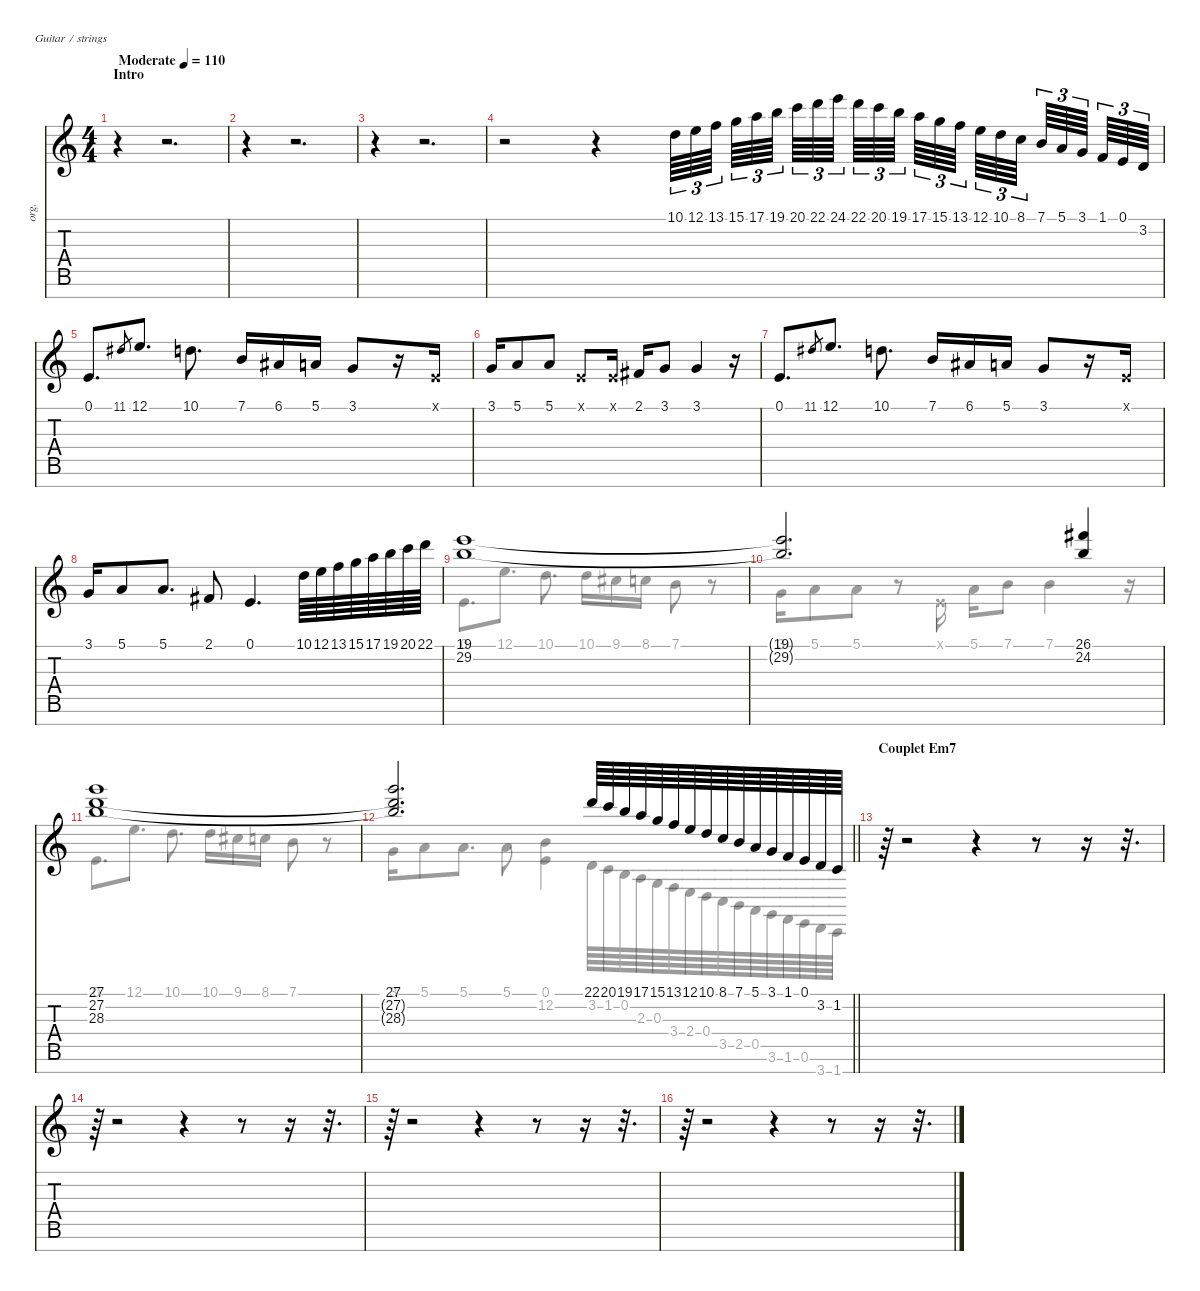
\defaultSystemsLayout 4
\hideDynamics
\bracketExtendMode nobrackets
\otherSystemsTrackNameOrientation horizontal
\track ("Michael" "org.") {instrument rockorgan}
\staff {score tabs}
\tuning (E4 B3 G3 D3 A2 E2 B1)
\voice
\ts (4 4)
\beaming (8 2 2 2 2)
\section ("" "Intro")
\tempo (110 "Moderate")
\clef g2
\ks c
r.4{dy f instrument rockorgan} r.2{d} |
r.4 r.2{d} |
r.4 r.2{d} |
r.2 r.4 10.1.64{tu (3 2)} 12.1.64{tu (3 2)} 13.1.64{tu (3 2)} 15.1.64{tu (3 2)} 17.1.64{tu (3 2)} 19.1.64{tu (3 2)} 20.1.64{tu (3 2)} 22.1.64{tu (3 2)} 24.1.64{tu (3 2)} 22.1.64{tu (3 2)} 20.1.64{tu (3 2)} 19.1.64{tu (3 2)} 17.1.64{tu (3 2)} 15.1.64{tu (3 2)} 13.1.64{tu (3 2)} 12.1.64{tu (3 2)} 10.1.64{tu (3 2)} 8.1.64{tu (3 2)} 7.1.64{tu (3 2)} 5.1.64{tu (3 2)} 3.1.64{tu (3 2)} 1.1.64{tu (3 2)} 0.1.64{tu (3 2)} 3.2.64{tu (3 2)} |
0.1.8{d} 11.1{acc #}.8{gr dy mp} 12.1.8{d dy f} 10.1.8{d} 7.1.16 6.1{acc #}.16 5.1.16 3.1.8 r.16 0.1{x}.16 |
3.1.16 5.1.8 5.1.8 0.1{x}.8 0.1{x}.16 2.1{acc #}.16 3.1.8 3.1.4 r.16 |
0.1.8{d} 11.1{acc #}.8{gr dy mp} 12.1.8{d dy f} 10.1.8{d} 7.1.16 6.1{acc #}.16 5.1.16 3.1.8 r.16 0.1{x}.16 |
3.1.16 5.1.8 5.1.8{d} 2.1{acc #}.8 0.1.4{d} 10.1.64 12.1.64 13.1.64 15.1.64 17.1.64 19.1.64 20.1.64 22.1.64 |
(19.1 29.2).1{dy mf} |
(19.1{t} 29.2{t}).2{d dy f} (26.1{acc #} 24.2).4{dy mf} |
(27.1 27.2 28.3).1 |
\barLineRight lightlight
(27.1 27.2{t} 28.3{t}).2{d dy f} 22.1.64 20.1.64 19.1.64 17.1.64 15.1.64 13.1.64 12.1.64 10.1.64 8.1.64 7.1.64 5.1.64 3.1.64 1.1.64 0.1.64 3.2.64 1.2.64 |
\section ("" "Couplet Em7")
r.64 r.2 r.4 r.8 r.16 r.32{d} |
r.64 r.2 r.4 r.8 r.16 r.32{d} |
r.64 r.2 r.4 r.8 r.16 r.32{d} |
r.64 r.2 r.4 r.8 r.16 r.32{d}
\voice
\clef g2
\ottava regular
\simile none
\ks c
|
|
|
|
|
|
|
|
0.1.8{d} 12.1.8{d} 10.1.8{d} 10.1.16 9.1{acc #}.16 8.1.16 7.1.8 r.8 |
3.1.16 5.1.8 5.1.8 r.8 0.1{x}.16{dy mf} 5.1.16{dy f} 7.1.8 7.1.4 r.16 |
0.1.8{d} 12.1.8{d} 10.1.8{d} 10.1.16 9.1{acc #}.16 8.1.16 7.1.8 r.8 |
\barLineRight lightlight
3.1.16 5.1.8 5.1.8{d} 5.1.8 (0.1 12.2).4 3.2.64 1.2.64 0.2.64 2.3.64 0.3.64 3.4.64 2.4.64 0.4.64 3.5.64 2.5.64 0.5.64 3.6.64 1.6.64 0.6.64 3.7.64 1.7.64 |
|
|
|
